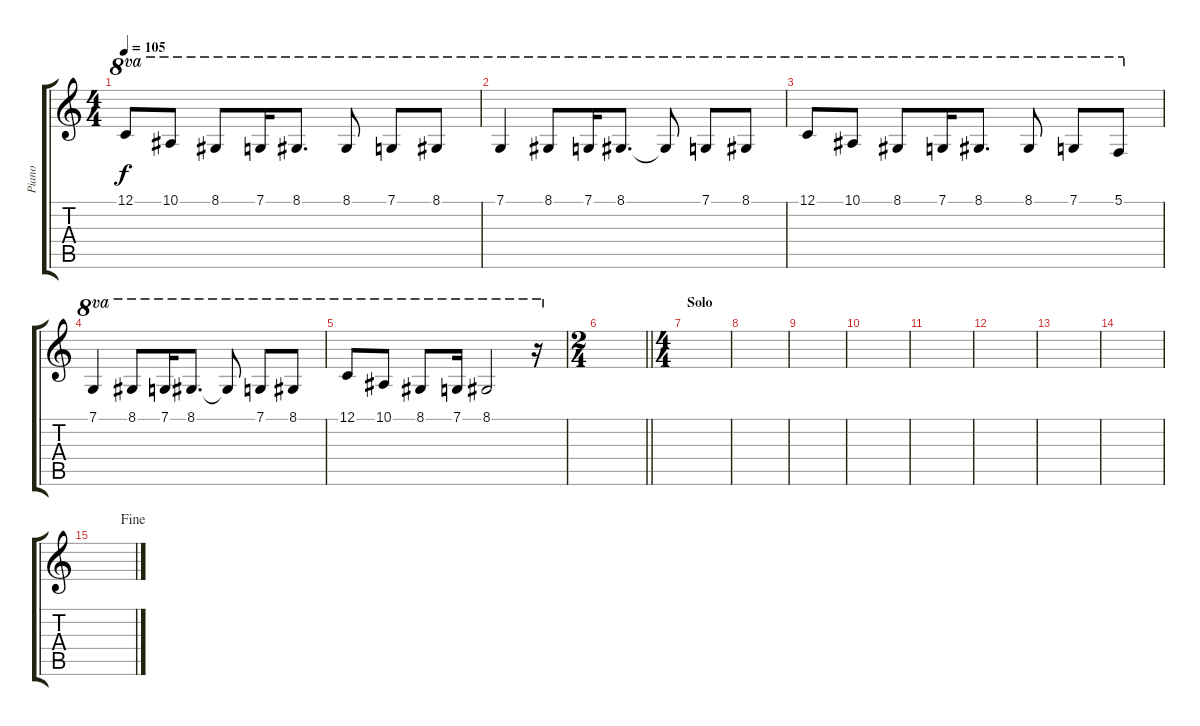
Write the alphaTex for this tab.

\track ("Piano" "Piano") {instrument acousticgrandpiano}
\staff {score tabs}
\tuning (C4 G3 Eb3 Bb2 F2 C2) {hide}
\ts (4 4)
\tempo 105
\clef g2
\ks c
12.1.8{ot 8va dy f} 10.1.8{ot 8va} 8.1.8{ot 8va} 7.1.16{ot 8va} 8.1.8{d ot 8va} 8.1.8{ot 8va} 7.1.8{ot 8va} 8.1.8{ot 8va} |
7.1.4{ot 8va} 8.1.8{ot 8va} 7.1.16{ot 8va} 8.1.8{d ot 8va} 8.1{t}.8{ot 8va} 7.1.8{ot 8va} 8.1.8{ot 8va} |
12.1.8{ot 8va} 10.1.8{ot 8va} 8.1.8{ot 8va} 7.1.16{ot 8va} 8.1.8{d ot 8va} 8.1.8{ot 8va} 7.1.8{ot 8va} 5.1.8{ot 8va} |
7.1.4{ot 8va} 8.1.8{ot 8va} 7.1.16{ot 8va} 8.1.8{d ot 8va} 8.1{t}.8{ot 8va} 7.1.8{ot 8va} 8.1.8{ot 8va} |
12.1.8{ot 8va} 10.1.8{ot 8va} 8.1.8{ot 8va} 7.1.16{ot 8va} 8.1.2{ot 8va} r.16{ot 8va} |
\ts (2 4)
\barLineRight lightlight
|
\ts (4 4)
\section ("" "Solo")
|
|
|
|
|
|
|
|
\jump fine
